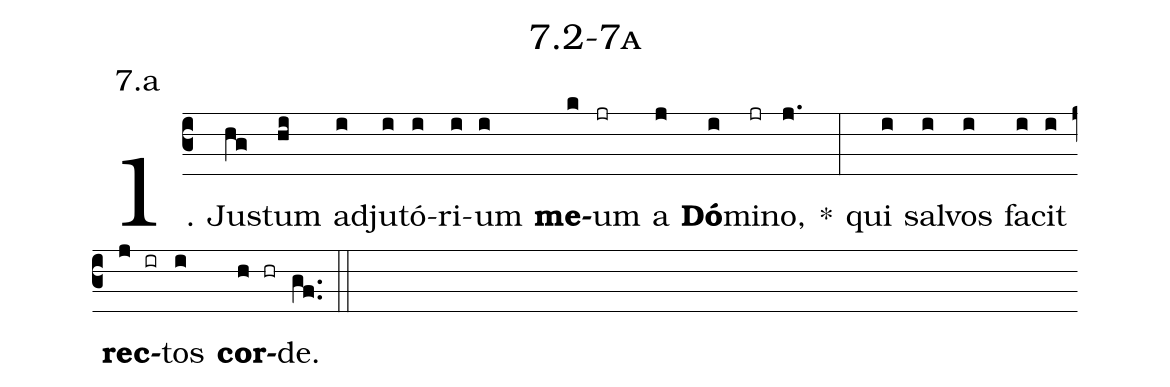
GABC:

name: 7.2-7a;
annotation: 7.a;
%%
(c3)1. Jus(hg)tum(hi) ad(i)ju(i)tó(i)ri(i)um(i) <b>me</b>(k)um(jr) a(j) <b>Dó</b>(i)mi(jr)no,(j.) *(:) qui(i) sal(i)vos(i) fa(i)cit(i) <b>rec</b>(j ir)tos(i) <b>cor</b>(h hr)de.(gf..) (::)
